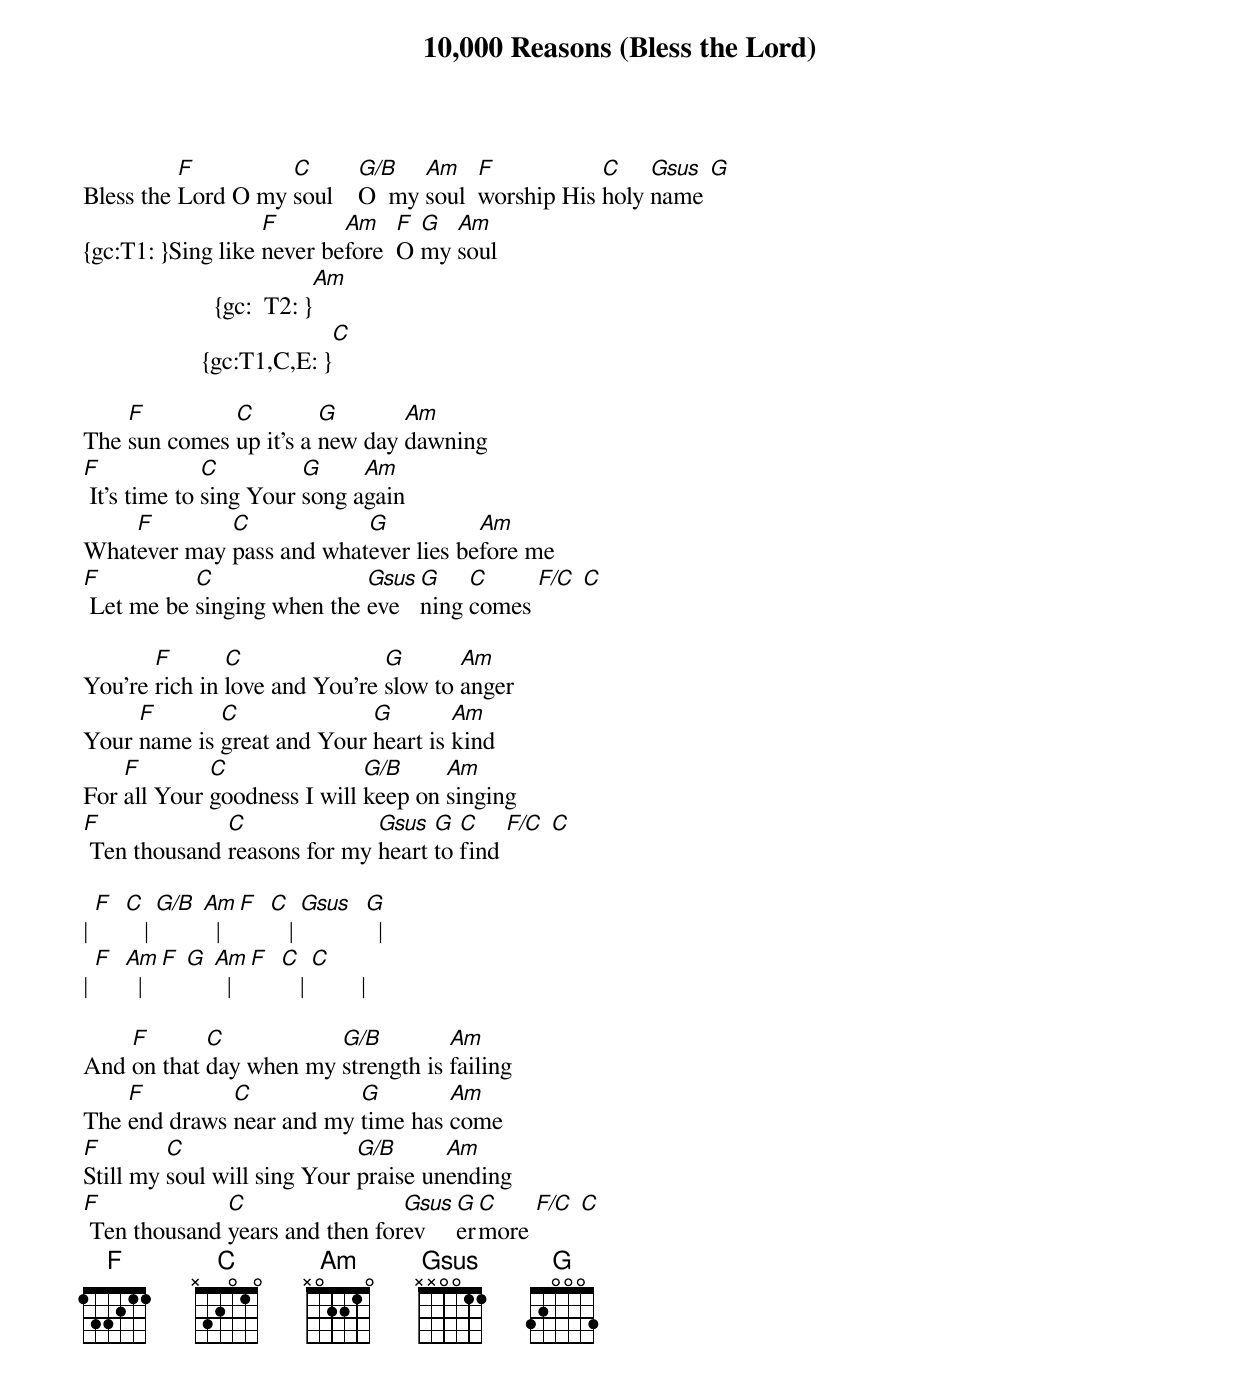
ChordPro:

{title: 10,000 Reasons (Bless the Lord)}
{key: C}
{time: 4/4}
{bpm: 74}
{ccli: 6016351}
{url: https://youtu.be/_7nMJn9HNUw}
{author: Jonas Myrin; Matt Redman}
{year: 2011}
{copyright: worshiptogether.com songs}

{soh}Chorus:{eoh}
Bless the [F]Lord O my [C]soul    [G/B]O  my [Am]soul  [F]worship His [C]holy [Gsus]name [G]
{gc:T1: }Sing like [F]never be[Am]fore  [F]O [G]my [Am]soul
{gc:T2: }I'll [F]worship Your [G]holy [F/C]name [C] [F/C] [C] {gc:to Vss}
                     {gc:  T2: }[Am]
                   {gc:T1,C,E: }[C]

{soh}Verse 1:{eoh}
The [F]sun comes [C]up it's a [G]new day [Am]dawning
[F] It's time to [C]sing Your [G]song a[Am]gain
What[F]ever may [C]pass and what[G]ever lies be[Am]fore me
[F] Let me be [C]singing when the [Gsus]eve[G]ning [C]comes [F/C] [C]

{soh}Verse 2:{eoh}
You're [F]rich in [C]love and You're [G]slow to [Am]anger
Your [F]name is [C]great and Your [G]heart is [Am]kind
For [F]all Your [C]goodness I will [G/B]keep on [Am]singing
[F] Ten thousand [C]reasons for my [Gsus]heart [G]to [C]find [F/C] [C]

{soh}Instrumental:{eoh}
| [F]  [C]   | [G/B] [Am]  | [F]  [C]   | [Gsus]  [G]  |
| [F]  [Am]  | [F] [G] [Am]  | [F]  [C]   | [C]        |

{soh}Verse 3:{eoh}
And [F]on that [C]day when my [G/B]strength is [Am]failing
The [F]end draws [C]near and my [G]time has [Am]come
[F]Still my [C]soul will sing Your [G/B]praise un[Am]ending
[F] Ten thousand [C]years and then for[Gsus]ev[G]er[C]more [F/C] [C]
